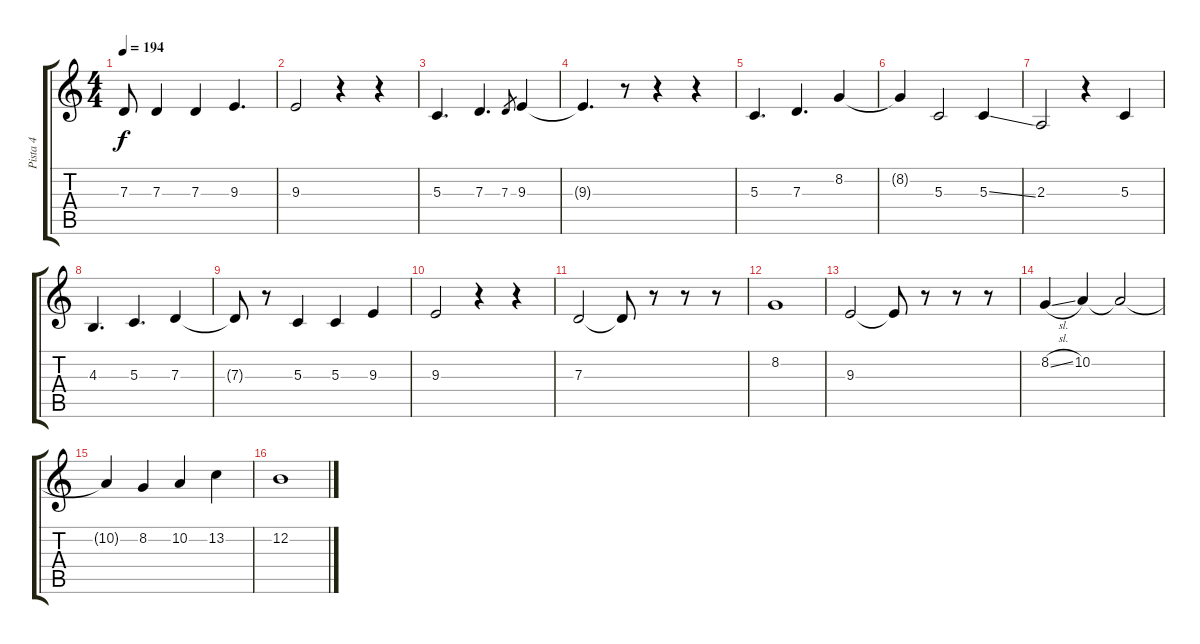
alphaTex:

\track ("Pista 4" "Pista 4") {instrument lead2sawtooth}
\staff {score tabs}
\tuning (E4 B3 G3 D3 A2 E2) {hide}
\ts (4 4)
\tempo 194
\clef g2
\ks c
7.3.8{dy f} 7.3.4 7.3.4 9.3.4{d} |
9.3.2 r.4 r.4 |
5.3.4{d} 7.3.4{d} 7.3.8{gr} 9.3.4 |
9.3{t}.4{d} r.8 r.4 r.4 |
5.3.4{d} 7.3.4{d} 8.2.4 |
8.2{t}.4 5.3.2 5.3{ss}.4 |
2.3.2 r.4 5.3.4 |
4.3.4{d} 5.3.4{d} 7.3.4 |
7.3{t}.8 r.8 5.3.4 5.3.4 9.3.4 |
9.3.2 r.4 r.4 |
7.3.2 7.3{t}.8 r.8 r.8 r.8 |
8.2.1 |
9.3.2 9.3{t}.8 r.8 r.8 r.8 |
8.2{sl}.4 10.2.4 10.2{t}.2 |
10.2{t}.4 8.2.4 10.2.4 13.2.4 |
12.2.1
